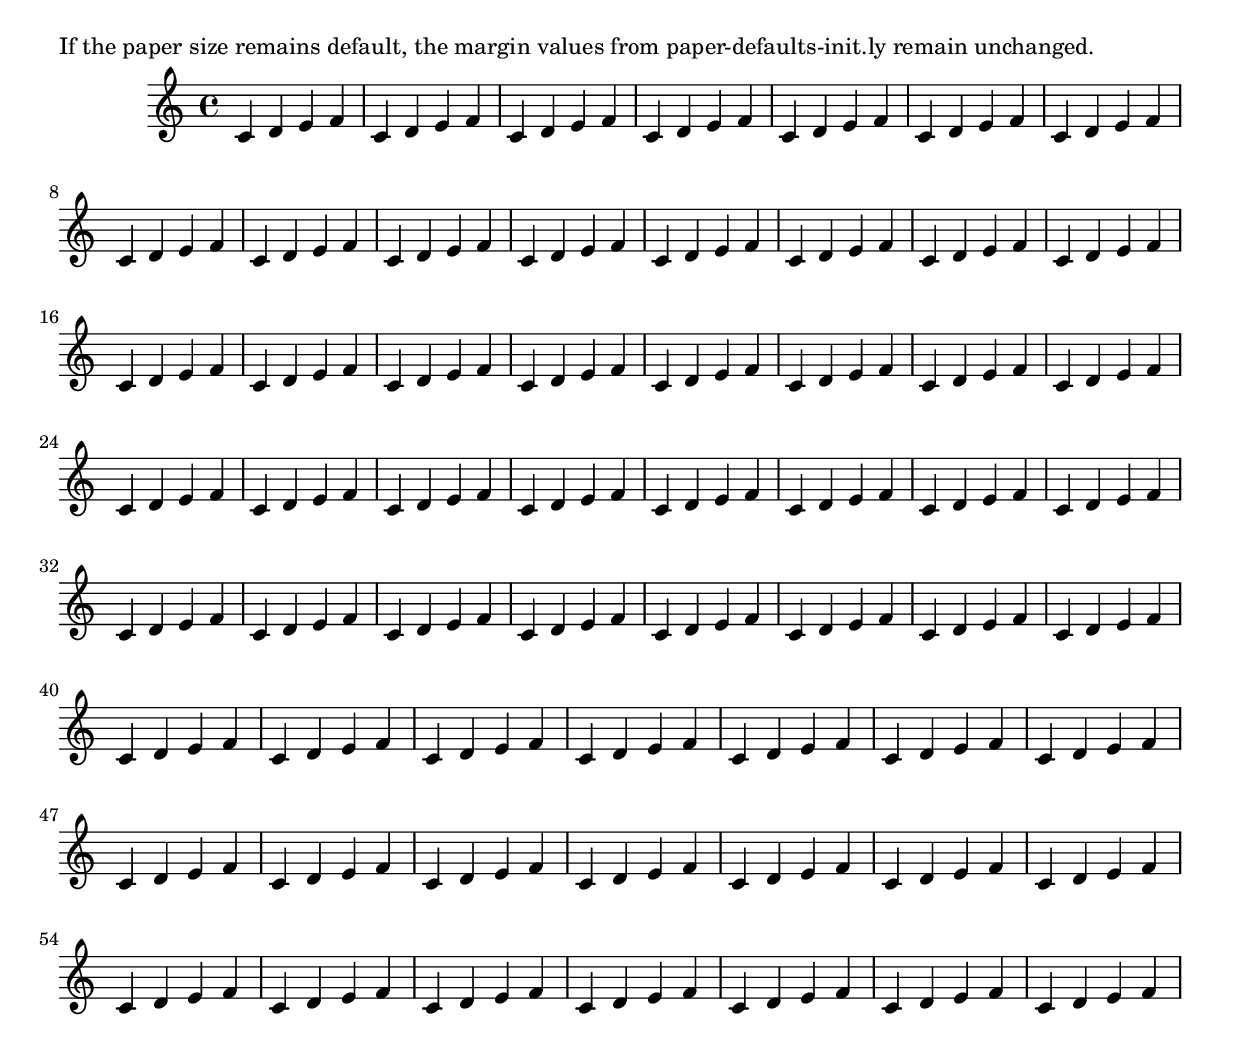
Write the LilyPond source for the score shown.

\version "2.16.0"

\header {
  texidoc = "Default values for margins, indents, and offsets are
accessible in paper-defaults-init.ly and apply to the default
paper size returned by (ly:get-option 'paper-size).  For other
paper sizes, they are scaled linearly."
}

someNotes = \repeat unfold 30 { c4 d e f }

\paper {
  #(set-paper-size (ly:get-option 'paper-size))
}

\book {
  \markup { If the paper size remains default, the margin values from
            paper-defaults-init.ly remain unchanged. }
  \score {
    \relative c' {
      \someNotes
      \someNotes
    }
  }
}
